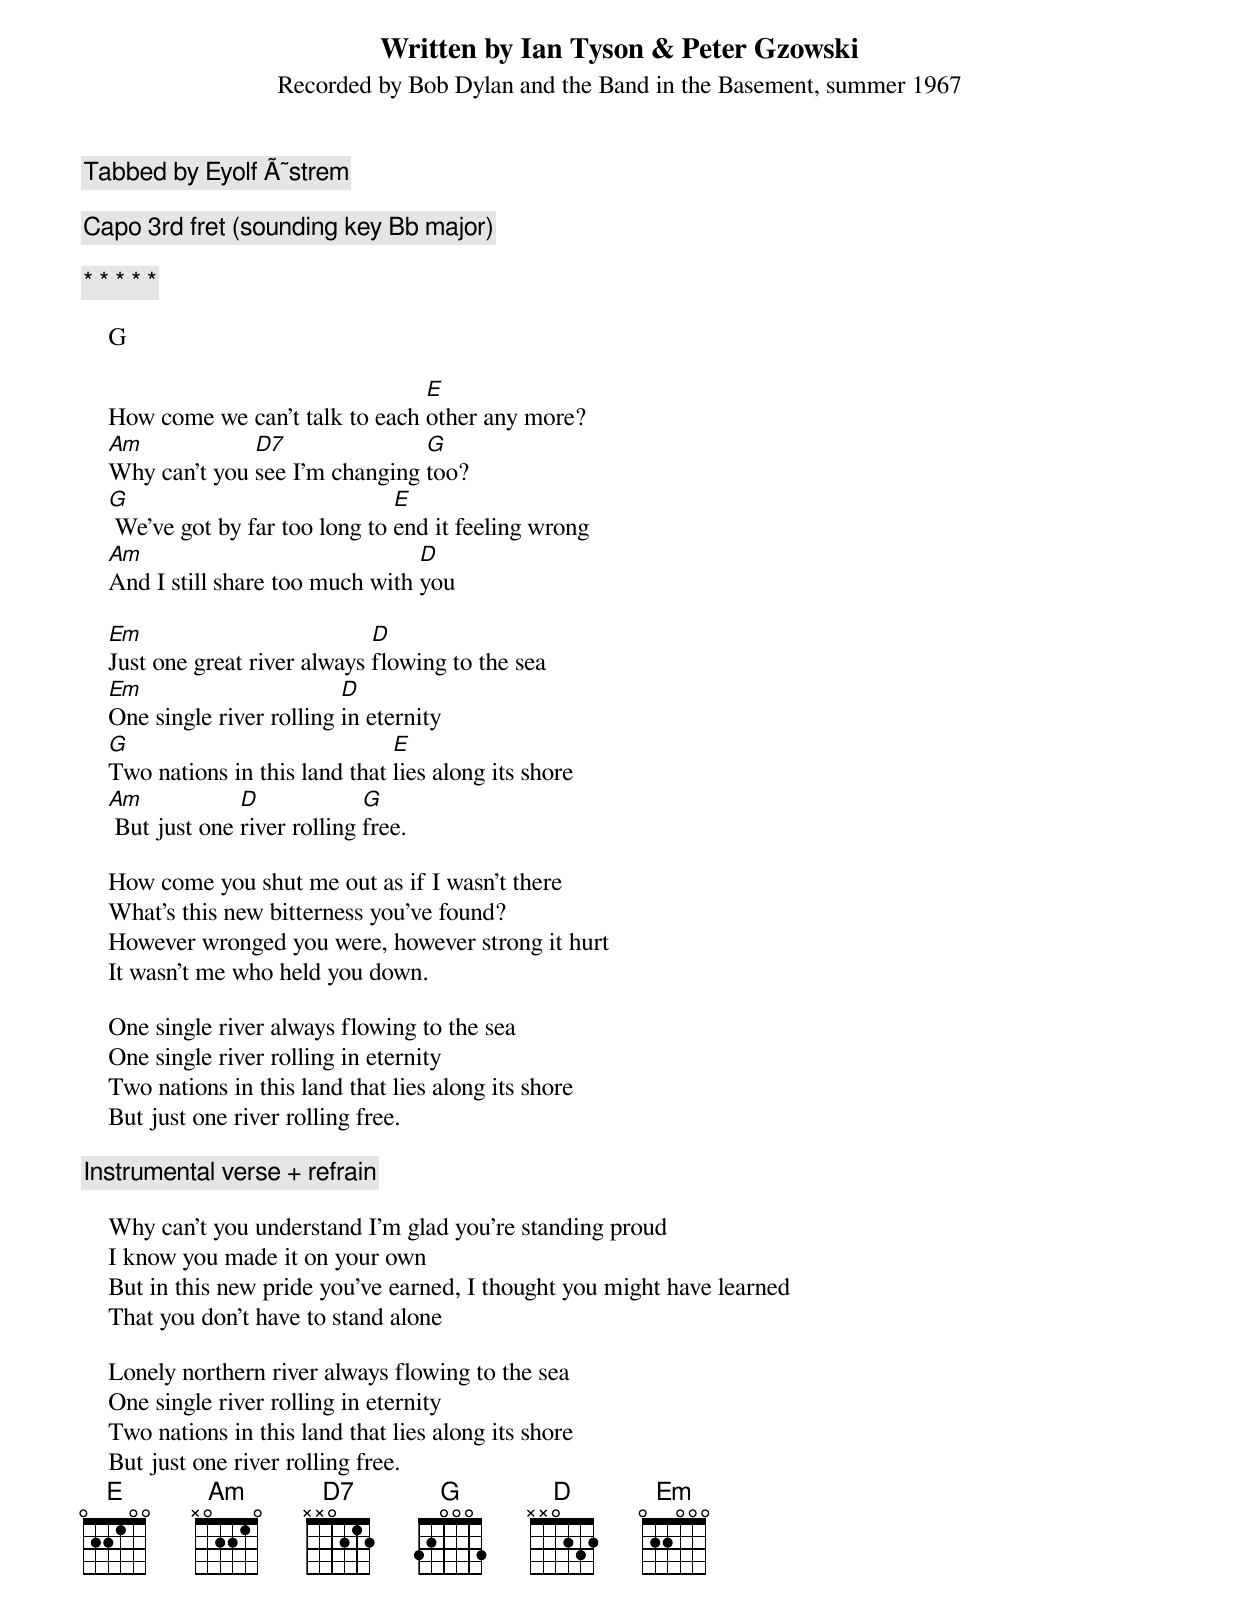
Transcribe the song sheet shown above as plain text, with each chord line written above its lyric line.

Written by Ian Tyson & Peter Gzowski
Recorded by Bob Dylan and the Band in the Basement, summer 1967
Tabbed by Eyolf Ã˜strem

Capo 3rd fret (sounding key Bb major)

* * * * *

    G

                                   E
    How come we can't talk to each other any more?
    Am            D7               G
    Why can't you see I'm changing too?
    G                             E
     We've got by far too long to end it feeling wrong
    Am                              D
    And I still share too much with you

    Em                          D
    Just one great river always flowing to the sea
    Em                       D
    One single river rolling in eternity
    G                             E
    Two nations in this land that lies along its shore
    Am            D             G
     But just one river rolling free.

    How come you shut me out as if I wasn't there
    What's this new bitterness you've found?
    However wronged you were, however strong it hurt
    It wasn't me who held you down.

    One single river always flowing to the sea
    One single river rolling in eternity
    Two nations in this land that lies along its shore
    But just one river rolling free.

    [Instrumental verse + refrain]

    Why can't you understand I'm glad you're standing proud
    I know you made it on your own
    But in this new pride you've earned, I thought you might have learned
    That you don't have to stand alone

    Lonely northern river always flowing to the sea
    One single river rolling in eternity
    Two nations in this land that lies along its shore
    But just one river rolling free.
